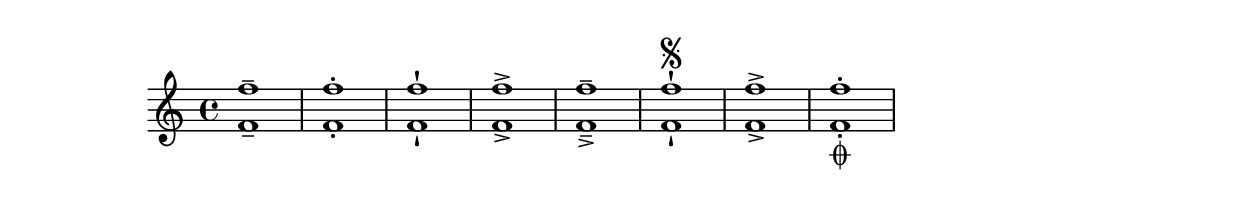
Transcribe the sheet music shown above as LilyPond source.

%% DO NOT EDIT this file manually; it was automatically
%% generated from the LilyPond Snippet Repository
%% (http://lsr.di.unimi.it).
%%
%% Make any changes in the LSR itself, or in
%% `Documentation/snippets/new/`, then run
%% `scripts/auxiliar/makelsr.pl`.
%%
%% This file is in the public domain.

\version "2.24.0"

\header {
  lsrtags = "scheme-language, tweaks-and-overrides"

  texidoc = "
Sometimes you may want to affect a single articulation type.  Although
it is always possible to use @code{\\tweak}, it might become tedious to
do so for every single sign of a whole score.  The following shows how
to tweak articulations with a list of custom settings.  One use case
might be to create a style sheet.

With 2.16.2 it is possible to put the proposed function,
@code{\\customScripts}, into a @code{\\layout} block.
"

  doctitle = "Overriding articulations of distinct type"
} % begin verbatim


% Code by David Nalesnik and Thomas Morley

#(define (custom-script-tweaks ls)
  (lambda (grob)
    (let* ((type (ly:prob-property
                    (ly:grob-property grob 'cause)
                    'articulation-type))
           (tweaks (assoc-ref ls type)))
      (if tweaks
          (for-each
            (lambda (x) (ly:grob-set-property! grob (car x) (cdr x)))
            tweaks)))))

customScripts =
#(define-music-function (settings)(list?)
#{
  \override Script.before-line-breaking =
    #(custom-script-tweaks settings)
#})

revertCustomScripts = { \revert Script.before-line-breaking }

%%%%%%%%%%%%%
% Example:
%%%%%%%%%%%%%

% Predefine a list of desired tweaks.
#(define my-settings-1
  '(
    ("staccato" . ((color . (1 0 0))(padding . 0.5)))
    ("accent" . ((font-size . 0)(color . (1 0 0))))
    ("tenuto" . ((rotation . (45 0 0)) (padding . 2)(font-size . 10)))
    ("staccatissimo" . ((padding . 1) (color . (1 0 0))))
    ("segno" . ((font-size . 0)(color . (1 0 0))))
    ))

#(define my-settings-2
  '(
    ("staccato" . ((color . (0 1 0))))
    ("accent" . ((font-size . 4)(color . (0 1 0))(padding . 1.5)))
    ("tenuto" . ((font-size . 10)))
    ("staccatissimo" . ((padding . 2) (color . (0 1 0))))
    ("coda" . ((color . (0 1 0)) (padding . 1)))
    ))

one =
\relative c'' {
  f1--
  \customScripts #my-settings-1
  f-. f-! f-> f-- f-!\segno
  \revertCustomScripts
  f-> f-.
}

two =
\relative c' {
  f1--
  \customScripts #my-settings-2
  f-. f-! f-> f---> f-!
  f-> f-.\coda
}

\new Staff <<
   \new Voice { \voiceOne \one }
   \new Voice { \voiceTwo \two }
   >>
